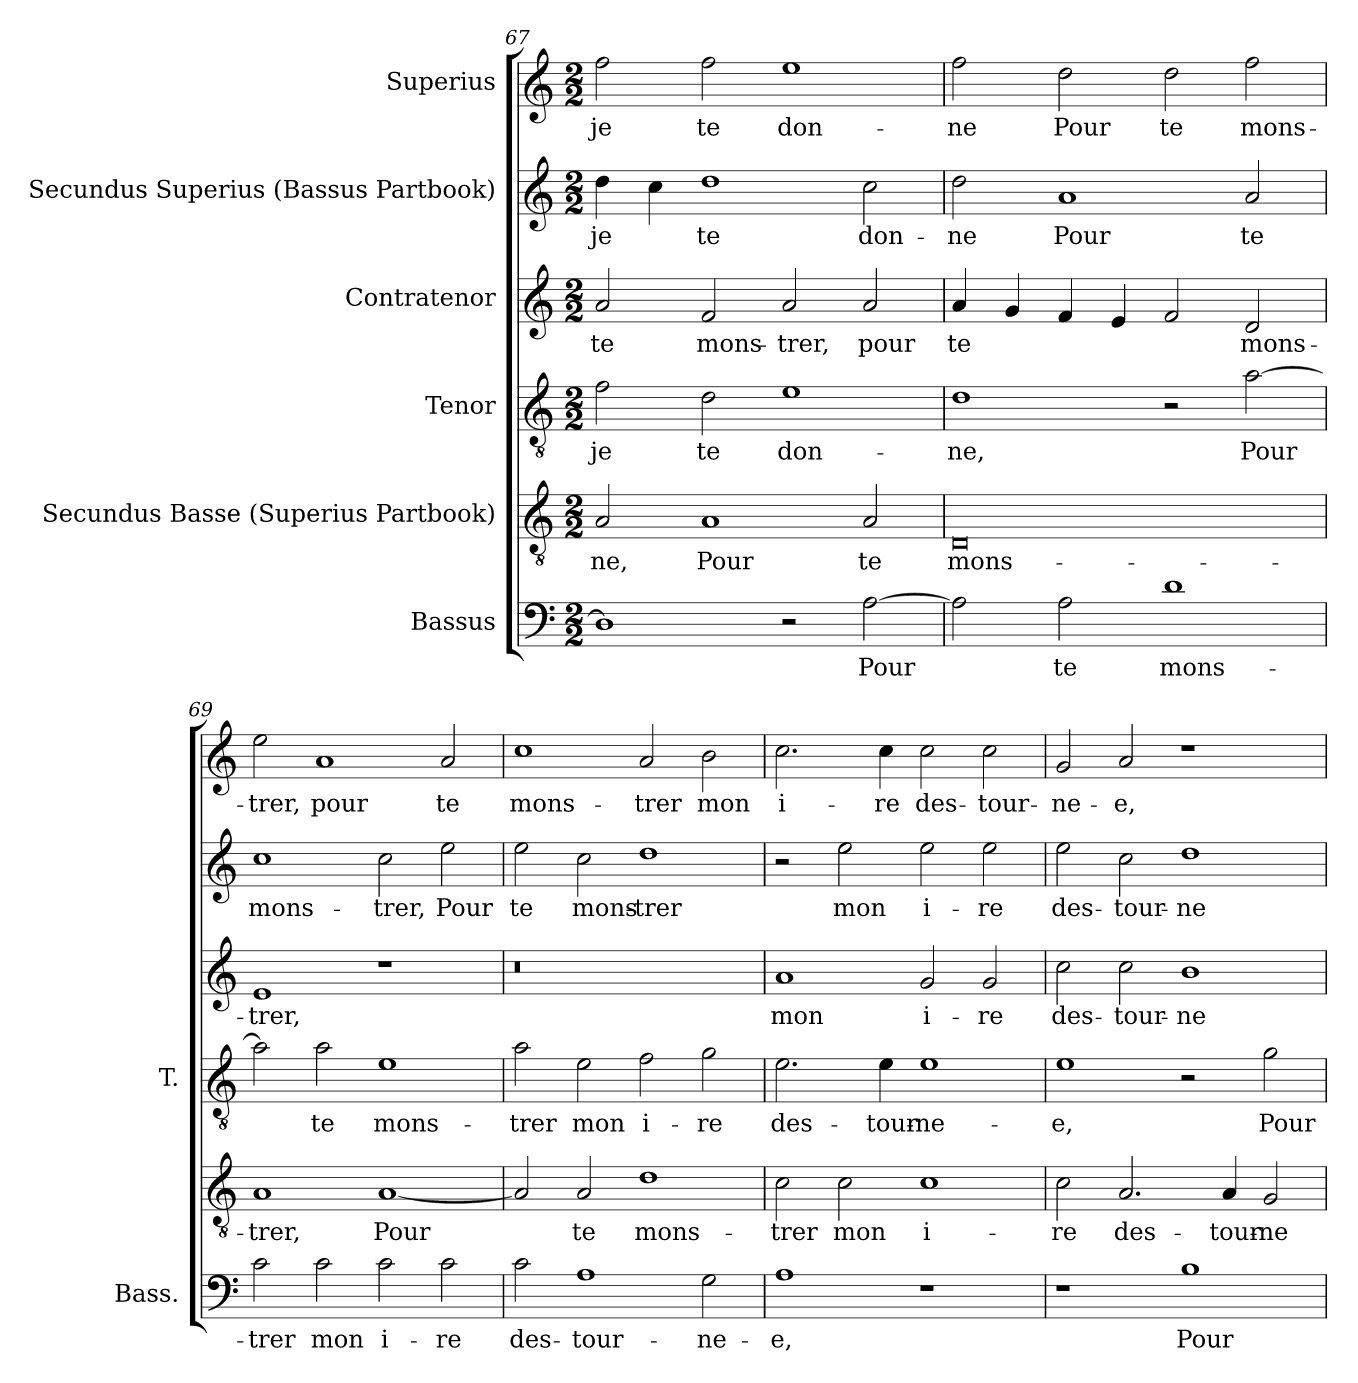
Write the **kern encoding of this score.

**kern	**text	**kern	**text	**kern	**text	**kern	**text	**kern	**text	**kern	**text
*part6	*part6	*part5	*part5	*part4	*part4	*part3	*part3	*part2	*part2	*part1	*part1
*staff6	*staff6	*staff5	*staff5	*staff4	*staff4	*staff3	*staff3	*staff2	*staff2	*staff1	*staff1
*I"Bassus	*	*I"Secundus Basse (Superius Partbook)	*	*I"Tenor	*	*I"Contratenor	*	*I"Secundus Superius (Bassus Partbook)	*	*I"Superius	*
*I'Bass.	*	*	*	*I'T.	*	*	*	*	*	*	*
*clefF4	*	*clefGv2	*	*clefGv2	*	*clefG2	*	*clefG2	*	*clefG2	*
*	*	*ITrd7c12	*	*ITrd7c12	*	*	*	*	*	*	*
*k[]	*	*k[]	*	*k[]	*	*k[]	*	*k[]	*	*k[]	*
*C:	*	*C:	*	*C:	*	*C:	*	*C:	*	*C:	*
*M2/2	*	*M2/2	*	*M2/2	*	*M2/2	*	*M2/2	*	*M2/2	*
=67	=67	=67	=67	=67	=67	=67	=67	=67	=67	=67	=67
1D\]	.	2AA/	-ne,	2F\	je	2a/	te	4dd\	je	2ff\	je
.	.	.	.	.	.	.	.	4cc\	.	.	.
.	.	1AA/	Pour	2D\	te	2f/	mons-	1dd\	te	2ff\	te
2r	.	.	.	1E\	don-	2a/	-trer,	.	.	1ee\	don-
[2A\	Pour	2AA/	te	.	.	2a/	pour	2cc\	don-	.	.
=68	=68	=68	=68	=68	=68	=68	=68	=68	=68	=68	=68
2A\]	.	0DD/	mons-	1D\	-ne,	4a/	te	2dd\	-ne	2ff\	-ne
.	.	.	.	.	.	4g/	.	.	.	.	.
2A\	te	.	.	.	.	4f/	.	1a/	Pour	2dd\	Pour
.	.	.	.	.	.	4e/	.	.	.	.	.
1d\	mons-	.	.	2r	.	2f/	.	.	.	2dd\	te
.	.	.	.	[2A\	Pour	2d/	mons-	2a/	te	2ff\	mons-
!!LO:LB:g=z
=69	=69	=69	=69	=69	=69	=69	=69	=69	=69	=69	=69
2c\	-trer	1AA/	-trer,	2A\]	.	1e/	-trer,	1cc\	mons-	2ee\	-trer,
2c\	mon	.	.	2A\	te	.	.	.	.	1a/	pour
2c\	i-	[1AA/	Pour	1E\	mons-	1r	.	2cc\	-trer,	.	.
2c\	-re	.	.	.	.	.	.	2ee\	Pour	2a/	te
=70	=70	=70	=70	=70	=70	=70	=70	=70	=70	=70	=70
!	!	!	!	!	!	!LO:N:vis=0	!	!	!	!	!
2c\	des-	2AA/]	.	2A\	-trer	1r	.	2ee\	te	1cc\	mons-
1A\	-tour-	2AA/	te	2E\	mon	.	.	2cc\	mons-	.	.
.	.	1D\	mons-	2F\	i-	1ryy	.	1dd\	-trer	2a/	-trer
2G\	-ne-	.	.	2G\	-re	.	.	.	.	2b\	mon
=71	=71	=71	=71	=71	=71	=71	=71	=71	=71	=71	=71
1A\	-e,	2C\	-trer	2.E\	des-	1a/	mon	2r	.	2.cc\	i-
.	.	2C\	mon	.	.	.	.	2ee\	mon	.	.
.	.	.	.	4E\	-tour-	.	.	.	.	4cc\	-re
1r	.	1C\	i-	1E\	-ne-	2g/	i-	2ee\	i-	2cc\	des-
.	.	.	.	.	.	2g/	-re	2ee\	-re	2cc\	-tour-
=72	=72	=72	=72	=72	=72	=72	=72	=72	=72	=72	=72
1r	.	2C\	-re	1E\	-e,	2cc\	des-	2ee\	des-	2g/	-ne-
.	.	2.AA/	des-	.	.	2cc\	-tour-	2cc\	-tour-	2a/	-e,
1B\	Pour	.	.	2r	.	1b\	-ne-	1dd\	-ne-	1r	.
.	.	4AA/	-tour-	.	.	.	.	.	.	.	.
.	.	2GG/	-ne-	2G\	Pour	.	.	.	.	.	.
=	=	=	=	=	=	=	=	=	=	=	=
*-	*-	*-	*-	*-	*-	*-	*-	*-	*-	*-	*-
